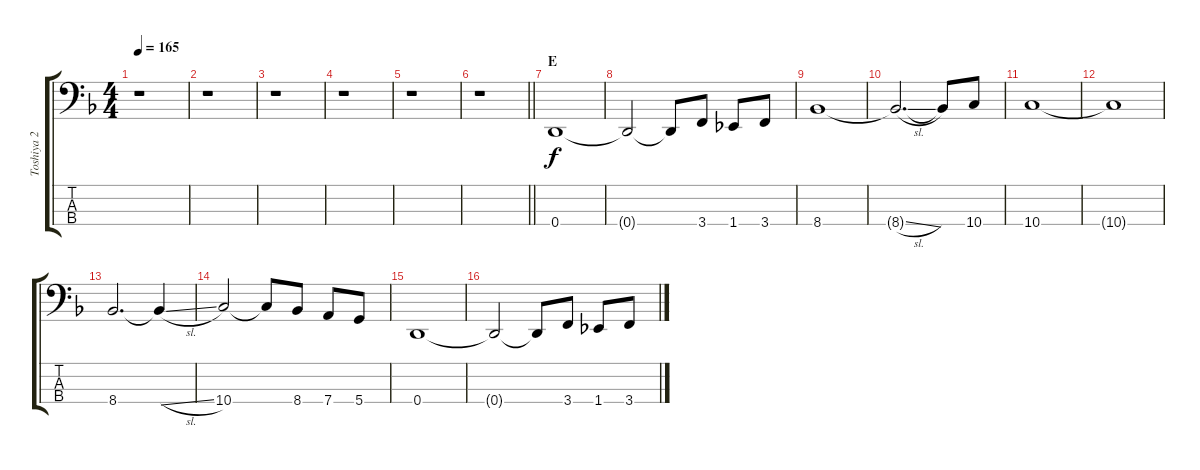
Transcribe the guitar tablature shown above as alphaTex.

\track ("Toshiya 2" "Toshiya 2") {instrument electricbasspick}
\staff {score tabs}
\tuning (G2 D2 A1 D1) {hide}
\ts (4 4)
\tempo 165
\clef f4
\ks dminor
r.1{dy f} |
r.1 |
r.1 |
r.1 |
r.1 |
\barLineRight lightlight
r.1 |
\section ("" "E")
0.4.1 |
0.4{t}.2 0.4{t}.8 3.4.8 1.4.8 3.4.8 |
8.4.1 |
8.4{sl t}.2{d} 8.4{t}.8 10.4.8 |
10.4.1 |
10.4{t}.1 |
8.4.2{d} 8.4{sl t}.4 |
10.4.2 10.4{t}.8 8.4.8 7.4.8 5.4.8 |
0.4.1 |
0.4{t}.2 0.4{t}.8 3.4.8 1.4.8 3.4{sl}.8
